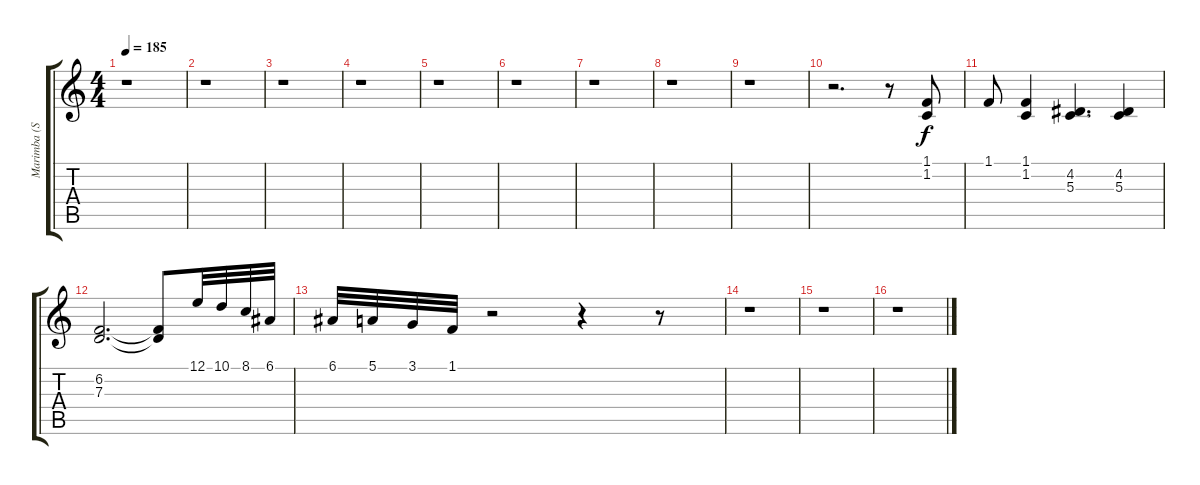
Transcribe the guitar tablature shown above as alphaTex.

\track ("Marimba (Synth III)" "Marimba (S") {instrument marimba}
\staff {score tabs}
\tuning (E4 B3 G3 D3 A2 E2) {hide}
\ts (4 4)
\tempo 185
\clef g2
\ks c
r.1{dy f} |
r.1 |
r.1 |
r.1 |
r.1 |
r.1 |
r.1 |
r.1 |
r.1 |
r.2{d} r.8 (1.1 1.2).8 |
1.1.8 (1.1 1.2).4 (4.2 5.3).4{d} (4.2 5.3).4 |
(6.2 7.3).2{d} (6.2{t} 7.3{t}).8 12.1.32 10.1.32 8.1.32 6.1.32 |
6.1.32 5.1.32 3.1.32 1.1.32 r.2 r.4 r.8 |
r.1 |
r.1 |
r.1
